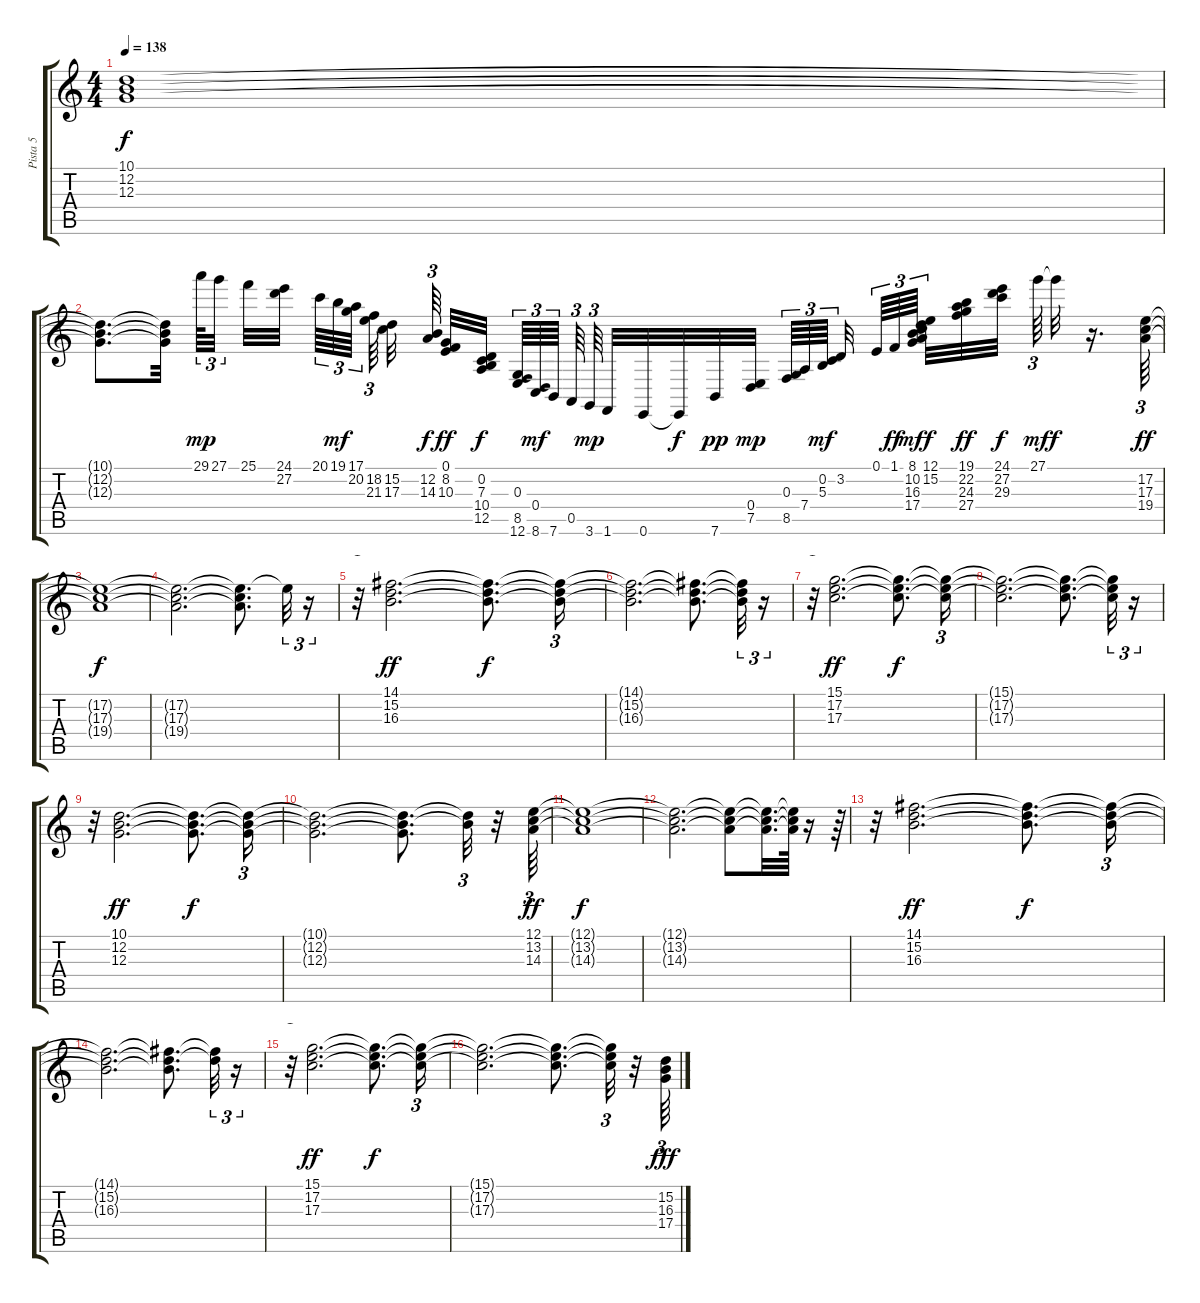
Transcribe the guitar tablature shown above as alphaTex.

\track ("Pista 5" "Pista 5") {instrument honkytonkpiano}
\staff {score tabs}
\tuning (E4 B3 G3 D3 A2 E2) {hide}
\ts (4 4)
\tempo 138
\clef g2
\ks c
(10.1{t} 12.2{t} 12.3{t}).1{dy f} |
(10.1{t} 12.2{t} 12.3{t}).8{d} (10.1{t} 12.2{t} 12.3{t}).32{beam splitsecondary} 29.1.64{tu (3 2) dy mp} 27.1.32{tu (3 2)} 25.1.32 (24.1 27.2).32{beam splitsecondary} 20.1.64{tu (3 2)} 19.1.64{tu (3 2) dy mf} (17.1 20.2).64{tu (3 2) beam splitsecondary} (18.2 21.3).64{tu (3 2) beam splitsecondary} (15.2 17.3).32{beam splitsecondary} (12.2 14.3).64{tu (3 2) dy f beam splitsecondary} (0.1 8.2 10.3).32{dy ff} (0.2 7.3 10.4 12.5).32{dy f beam splitsecondary} (0.3 8.5 12.6).64{tu (3 2)} (0.4 8.6).64{tu (3 2) dy mf} 7.6.64{tu (3 2) beam splitsecondary} 0.5.64{tu (3 2)} 3.6.64{tu (3 2) dy mp beam splitsecondary} 1.6.32 0.6.32 0.6{t}.32{dy f} 7.6.32{dy pp} (0.4 7.5).32{dy mp beam splitsecondary} (0.3 8.5).64{tu (3 2)} 7.4.64{tu (3 2)} (0.2 5.3).64{tu (3 2) dy mf beam splitsecondary} 3.2.32{beam splitsecondary} 0.1.64{tu (3 2)} 1.1.64{tu (3 2) dy ff} (8.1 10.2 16.3 17.4).64{tu (3 2) dy mf beam splitsecondary} (12.1 15.2).32{dy f} (19.1 22.2 24.3 27.4).32{dy ff} (24.1 27.2 29.3).32{dy f beam splitsecondary} 27.1.64{tu (3 2) dy mf} 27.1{t}.32{dy f} r.16{d} (17.2 17.3 19.4).64{tu (3 2) dy ff} |
(17.2{t} 17.3{t} 19.4{t}).1{dy f} |
(17.2{t} 17.3{t} 19.4{t}).2{d} (17.2{t} 17.3{t} 19.4{t}).8{d} 17.2{t}.32{tu (3 2)} r.16{tu (3 2)} |
r.32{tu (3 2)} (14.1 15.2 16.3).2{d dy ff} (14.1{t} 15.2{t} 16.3{t}).8{d dy f} (14.1{t} 15.2{t} 16.3{t}).16{tu (3 2)} |
(14.1{t} 15.2{t} 16.3{t}).2{d} (14.1{t} 15.2{t} 16.3{t}).8{d} (14.1{t} 15.2{t} 16.3{t}).32{tu (3 2)} r.16{tu (3 2)} |
r.32{tu (3 2)} (15.1 17.2 17.3).2{d dy ff} (15.1{t} 17.2{t} 17.3{t}).8{d dy f} (15.1{t} 17.2{t} 17.3{t}).16{tu (3 2)} |
(15.1{t} 17.2{t} 17.3{t}).2{d} (15.1{t} 17.2{t} 17.3{t}).8{d} (15.1{t} 17.2{t} 17.3{t}).32{tu (3 2)} r.16{tu (3 2)} |
r.32{tu (3 2)} (10.1 12.2 12.3).2{d dy ff} (10.1{t} 12.2{t} 12.3{t}).8{d dy f} (10.1{t} 12.2{t} 12.3{t}).16{tu (3 2)} |
(10.1{t} 12.2{t} 12.3{t}).2{d} (10.1{t} 12.2{t} 12.3{t}).8{d} (10.1{t} 12.2{t}).32{tu (3 2)} r.32 (12.1 13.2 14.3).64{tu (3 2) dy ff} |
(12.1{t} 13.2{t} 14.3{t}).1{dy f} |
(12.1{t} 13.2{t} 14.3{t}).2{d} (12.1{t} 13.2{t} 14.3{t}).8 (12.1{t} 13.2{t} 14.3{t}).32{d} (12.1{t} 13.2{t} 14.3{t}).64 r.16 r.64{tu (3 2)} |
r.32{tu (3 2)} (14.1 15.2 16.3).2{d dy ff} (14.1{t} 15.2{t} 16.3{t}).8{d dy f} (14.1{t} 15.2{t} 16.3{t}).16{tu (3 2)} |
(14.1{t} 15.2{t} 16.3{t}).2{d} (14.1{t} 15.2{t} 16.3{t}).8{d} (14.1{t} 15.2{t}).32{tu (3 2)} r.16{tu (3 2)} |
r.32{tu (3 2)} (15.1 17.2 17.3).2{d dy ff} (15.1{t} 17.2{t} 17.3{t}).8{d dy f} (15.1{t} 17.2{t} 17.3{t}).16{tu (3 2)} |
(15.1{t} 17.2{t} 17.3{t}).2{d} (15.1{t} 17.2{t} 17.3{t}).8{d} (15.1{t} 17.2{t} 17.3{t}).32{tu (3 2)} r.32 (15.2 16.3 17.4).64{tu (3 2) dy fff}
